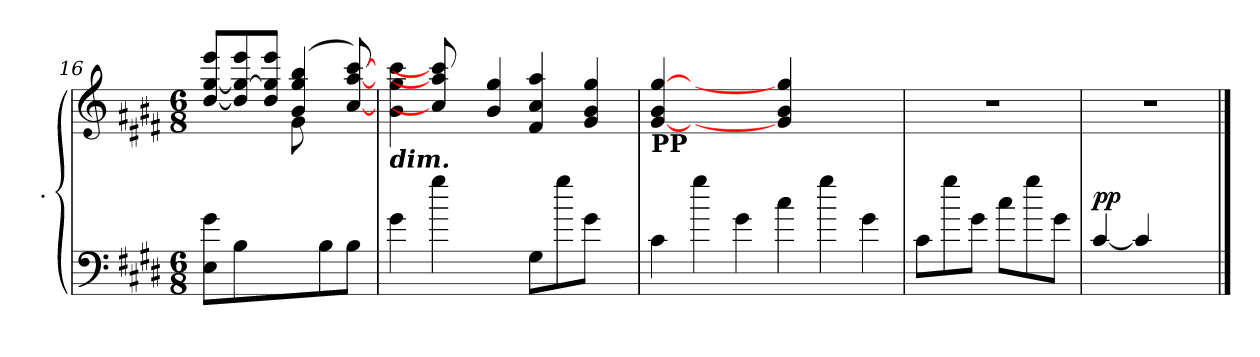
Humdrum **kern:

**kern	**kern	**dynam
*part1	*part1	*part1
*staff2	*staff1	*staff1/2
*I".	*	*
*clefF4	*clefG3	*
*k[f#c#g#d#]	*k[f#c#g#d#]	*
*M6/8	*M6/8	*
=16	=16	=16
*	*^	*
8E\ 8g#\L	[>8b/ [>8ee/ 8ccc#/L	4ryy	.
8B\	8b/] 8ee/_> 8ccc#/	.	.
4ryy	8b/ 8ee/] 8ccc#/J	8g#\J	.
.	(>4g#/ 4ee/ 4gg#/	8e\L	.
8B\	.	4ryy	.
8B\J	[8a/ [8ff#/ [8aa/)	.	.
*	*v	*v	*
!!LO:LB:g=z
=17	=17	=17
!	!LO:TX:b:Bi:t=dim.	!
4g#\	4g#\ 4ee\ 4aa\	.
4gg#\	8a/] 8ff#/] 8aa/]	.
.	8ryy	.
4ryy	4g#/ 4ee/	.
8G#\L	4d#/ 4a/ 4ff#/	.
8gg#\	.	.
8g#\J	4e/ 4g#/ 4ee/	.
8ryy	.	.
=18	=18	=18
!	!LO:TX:b:B:t=PP	!
4c#\	[<4e/ 4g#/ [>4ee/	.
4gg#\	2ryy	.
4g#\	.	.
4cc#\	4e/] 4g#/ 4ee/]	.
4gg#\	2ryy	.
4g#\	.	.
=19	=19	=19
8c#\L	2.r	.
8gg#\	.	.
8g#\J	.	.
8cc#\L	.	.
8gg#\	.	.
8g#\J	.	.
=20	=20	=20
!	!	!LO:DY:a=2
[<4c#/	2.r	pp
4c#/]	.	.
4ryy	.	.
==	==	==
*-	*-	*-
